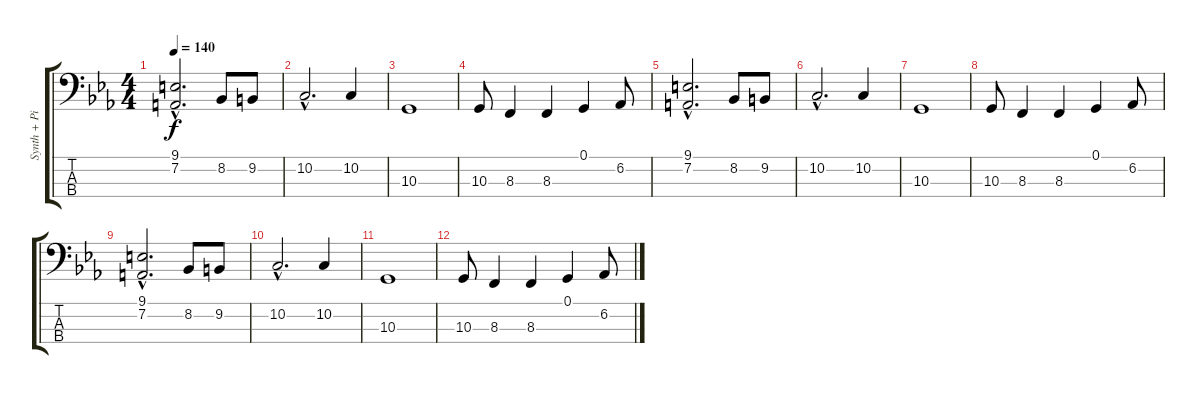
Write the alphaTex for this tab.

\track ("Synth + Piano LH - Elton John" "Synth + Pi") {instrument acousticgrandpiano}
\staff {score tabs}
\tuning (G2 D2 A1 E1) {hide}
\ts (4 4)
\tempo 140
\clef f4
\ks cminor
(9.1{hac} 7.2{hac}).2{d dy f} 8.2.8 9.2.8 |
10.2{hac}.2{d} 10.2.4 |
10.3.1 |
10.3.8 8.3.4 8.3.4 0.1.4 6.2.8 |
(9.1{hac} 7.2{hac}).2{d} 8.2.8 9.2.8 |
10.2{hac}.2{d} 10.2.4 |
10.3.1 |
10.3.8 8.3.4 8.3.4 0.1.4 6.2.8 |
(9.1{hac} 7.2{hac}).2{d volume 0} 8.2.8 9.2.8 |
10.2{hac}.2{d} 10.2.4 |
10.3.1 |
10.3.8 8.3.4 8.3.4 0.1.4 6.2.8
